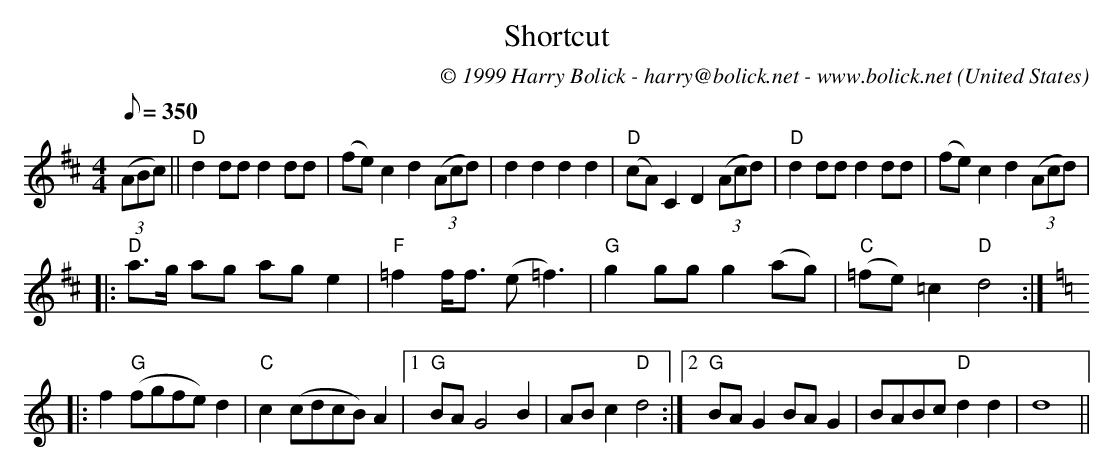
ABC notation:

X:1
T:Shortcut
C:© 1999 Harry Bolick - harry@bolick.net - www.bolick.net
O:United States
M:4/4
L:1/8
Q:350
K:D
((3ABc) || "D" d2 dd d2 dd | (fe) c2 d2 ((3Acd) | d2 d2 d2 d2 | "D" (cA) C2 D2 ((3Acd) |"D" d2 dd d2 dd | (fe) c2 d2 ((3Acd)|
K:D
|: "D" a>g ag ag e2 | "F" =f2 f<f (e=f3) | "G" g2 gg g2 (ag) |"C" (=fe) =c2 "D" d4 :|
K:C
|: f2 "G" (fgfe) d2 | "C" c2 (cdcB) A2 | [1 "G" BA G4 B2 | AB c2 "D" d4 :|[2 "G" BA G2 BA G2 | BABc"D" d2 d2 | d8 ||
